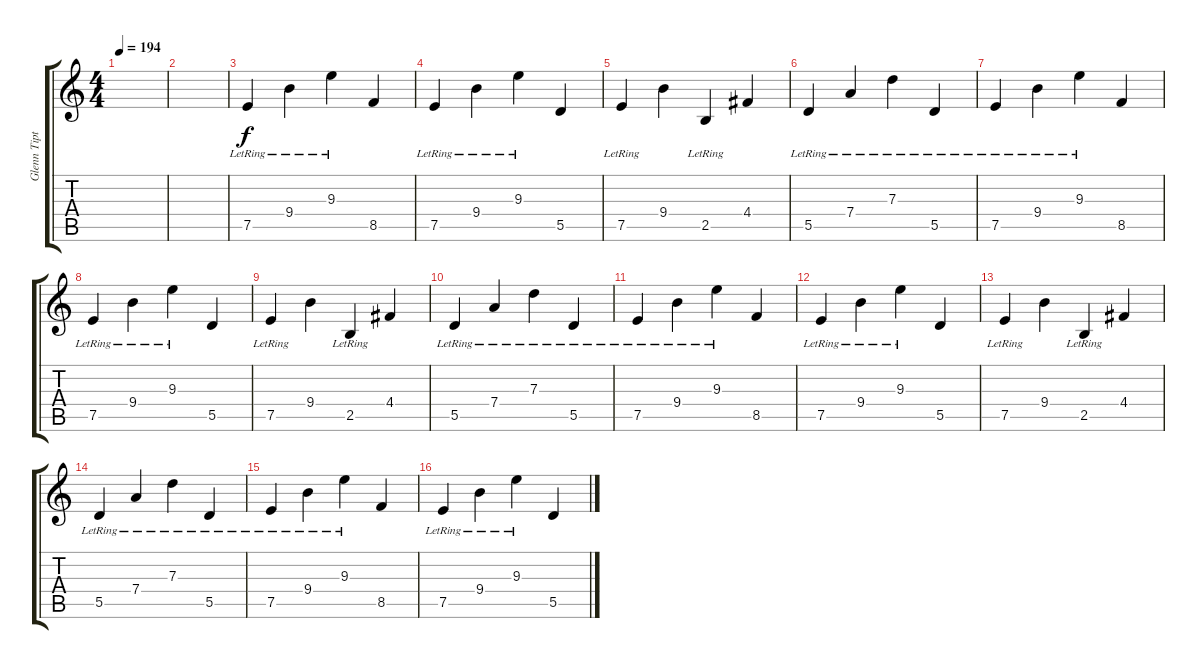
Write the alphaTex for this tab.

\track ("Glenn Tipton" "Glenn Tipt") {instrument distortionguitar}
\staff {score tabs}
\tuning (E4 B3 G3 D3 A2 E2) {hide}
\ts (4 4)
\tempo 194
\clef g2
\ks c
|
|
7.5{lr}.4{volume 14 instrument electricguitarclean} 9.4{lr}.4 9.3{lr}.4 8.5.4 |
7.5{lr}.4 9.4{lr}.4 9.3{lr}.4 5.5.4 |
7.5{lr}.4 9.4.4 2.5{lr}.4 4.4.4 |
5.5{lr}.4 7.4{lr}.4 7.3{lr}.4 5.5{lr}.4 |
7.5{lr}.4 9.4{lr}.4 9.3{lr}.4 8.5.4 |
7.5{lr}.4 9.4{lr}.4 9.3{lr}.4 5.5.4 |
7.5{lr}.4 9.4.4 2.5{lr}.4 4.4.4 |
5.5{lr}.4 7.4{lr}.4 7.3{lr}.4 5.5{lr}.4 |
7.5{lr}.4 9.4{lr}.4 9.3{lr}.4 8.5.4 |
7.5{lr}.4 9.4{lr}.4 9.3{lr}.4 5.5.4 |
7.5{lr}.4 9.4.4 2.5{lr}.4 4.4.4 |
5.5{lr}.4 7.4{lr}.4 7.3{lr}.4 5.5{lr}.4 |
7.5{lr}.4 9.4{lr}.4 9.3{lr}.4 8.5.4 |
7.5{lr}.4 9.4{lr}.4 9.3{lr}.4 5.5.4
